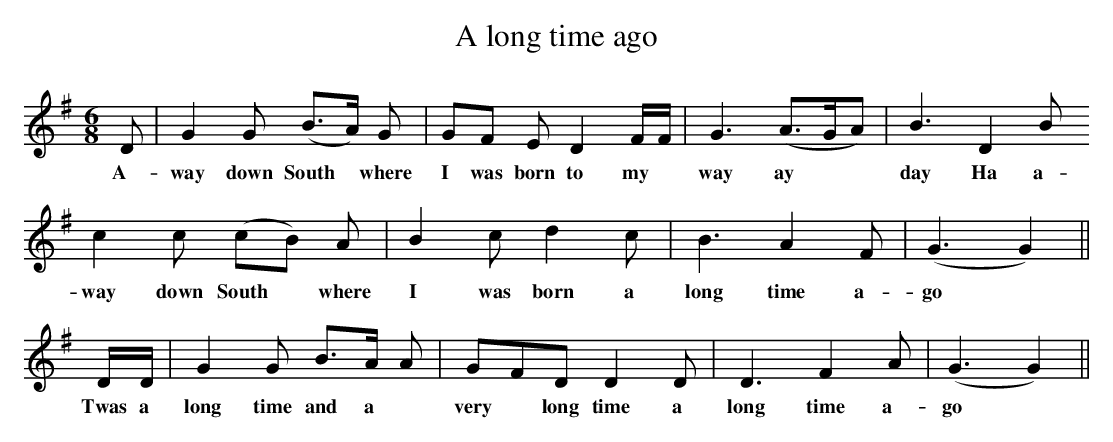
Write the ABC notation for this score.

X:1
T:A long time ago
M:6/8
L:1/8
K:G
D|G2G (B>A) G|GF ED2F/F/|G3 (A>GA)|B3D2B
w:A-way down South *where I was born to my *way ay **day Ha a-
c2c (cB) A|B2cd2c|B3A2F|(G3G2)||
w:way down South *where I was born a long time a-go
D/D/| G2G B>A A|GFDD2D|D3F2A|(G3G2)||
w:Twas a long time and a *very *long time a long time a-go
